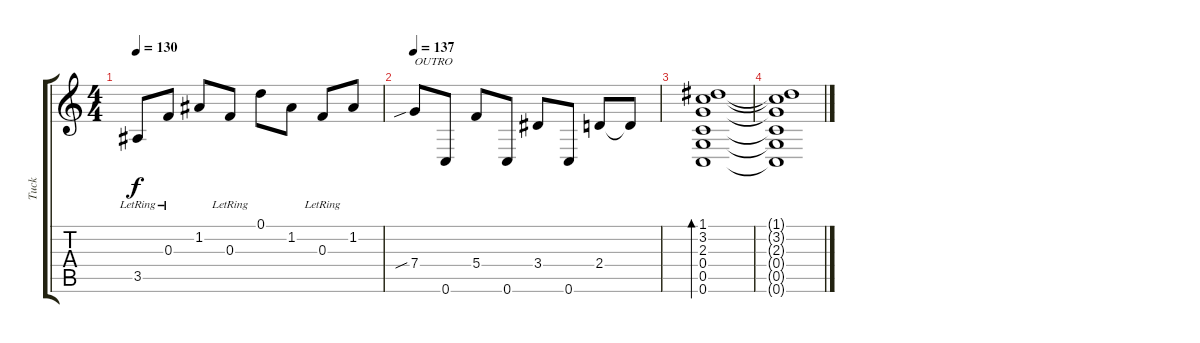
\track ("Tuck" "Tuck") {instrument acousticguitarsteel}
\staff {score tabs}
\tuning (D4 A3 F3 C3 G2 C2) {hide}
\ts (4 4)
\tempo 130
\clef g2
\ks c
3.5{lr}.8{dy f} 0.3{lr}.8 1.2.8 0.3{lr}.8 0.1.8 1.2.8 0.3{lr}.8 1.2.8 |
\tempo 137
7.4{sib}.8{txt "OUTRO"} 0.6.8 5.4.8 0.6.8 3.4.8 0.6.8 2.4.8 2.4{t}.8 |
(1.1 3.2 2.3 0.4 0.5 0.6).1{bd 240} |
(1.1{t} 3.2{t} 2.3{t} 0.4{t} 0.5{t} 0.6{t}).1
